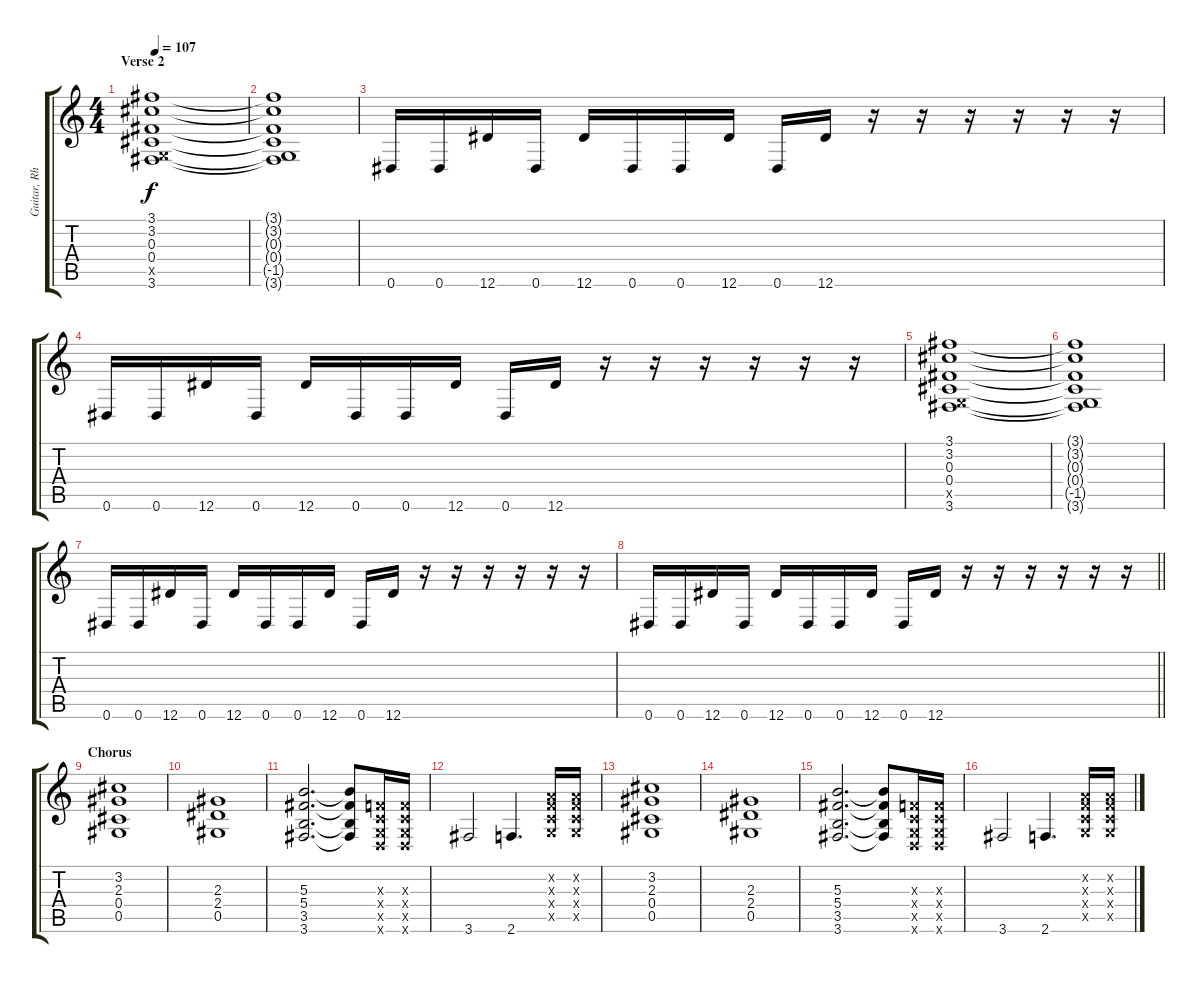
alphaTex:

\track ("Guitar, Rhythm" "Guitar, Rh") {instrument distortionguitar}
\staff {score tabs}
\tuning (Eb4 Bb3 Gb3 Db3 Ab2 Eb2) {hide}
\ts (4 4)
\section ("" "Verse 2")
\tempo 107
\clef g2
\ks c
(3.1 3.2 0.3 0.4 -1.5{x} 3.6).1{dy f} |
(3.1{t} 3.2{t} 0.3{t} 0.4{t} -1.5{t} 3.6{t}).1 |
0.6.16 0.6.16 12.6.16 0.6.16 12.6.16 0.6.16 0.6.16 12.6.16 0.6.16 12.6.16 r.16 r.16 r.16 r.16 r.16 r.16 |
0.6.16 0.6.16 12.6.16 0.6.16 12.6.16 0.6.16 0.6.16 12.6.16 0.6.16 12.6.16 r.16 r.16 r.16 r.16 r.16 r.16 |
(3.1 3.2 0.3 0.4 -1.5{x} 3.6).1 |
(3.1{t} 3.2{t} 0.3{t} 0.4{t} -1.5{t} 3.6{t}).1 |
0.6.16 0.6.16 12.6.16 0.6.16 12.6.16 0.6.16 0.6.16 12.6.16 0.6.16 12.6.16 r.16 r.16 r.16 r.16 r.16 r.16 |
\barLineRight lightlight
0.6.16 0.6.16 12.6.16 0.6.16 12.6.16 0.6.16 0.6.16 12.6.16 0.6.16 12.6.16 r.16 r.16 r.16 r.16 r.16 r.16 |
\section ("" "Chorus")
(3.2 2.3 0.4 0.5).1 |
(2.3 2.4 0.5).1 |
(5.3 5.4 3.5 3.6).2{d} (5.3{t} 5.4{t} 3.5{t} 3.6{t}).8 (-1.3{x} -1.4{x} -1.5{x} -1.6{x}).16 (-1.3{x} -1.4{x} -1.5{x} -1.6{x}).16 |
3.6.2 2.6.4{d} (-1.2{x} -1.3{x} -1.4{x} -1.5{x}).16 (-1.2{x} -1.3{x} -1.4{x} -1.5{x}).16 |
(3.2 2.3 0.4 0.5).1 |
(2.3 2.4 0.5).1 |
(5.3 5.4 3.5 3.6).2{d} (5.3{t} 5.4{t} 3.5{t} 3.6{t}).8 (-1.3{x} -1.4{x} -1.5{x} -1.6{x}).16 (-1.3{x} -1.4{x} -1.5{x} -1.6{x}).16 |
3.6.2 2.6.4{d} (-1.2{x} -1.3{x} -1.4{x} -1.5{x}).16 (-1.2{x} -1.3{x} -1.4{x} -1.5{x}).16
